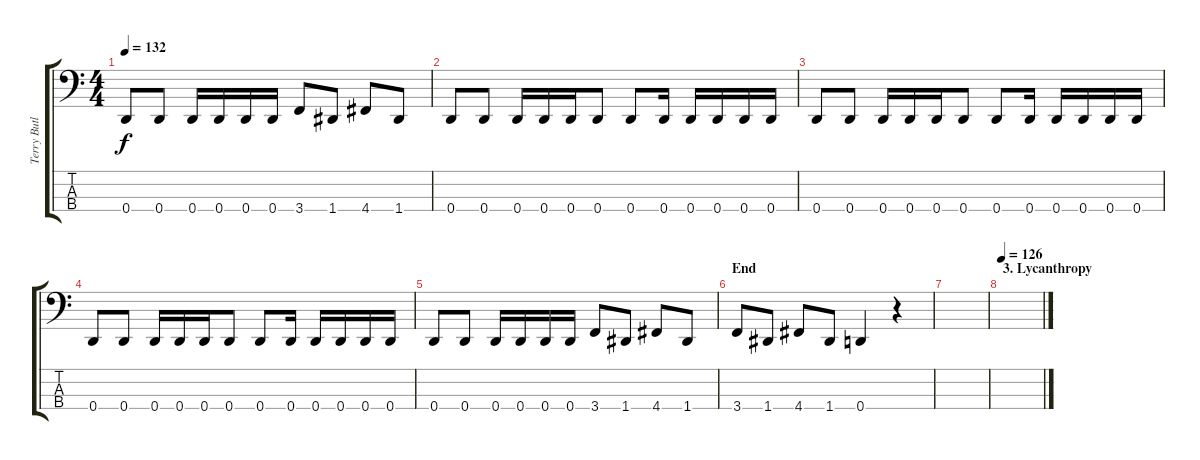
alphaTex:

\track ("Terry Butler (Bass)" "Terry Butl") {instrument electricbasspick}
\staff {score tabs}
\tuning (F2 C2 G1 D1) {hide}
\ts (4 4)
\tempo 132
\clef f4
\ks c
0.4.8{dy f} 0.4.8 0.4.16 0.4.16 0.4.16 0.4.16 3.4.8 1.4.8 4.4.8 1.4.8 |
0.4.8 0.4.8 0.4.16 0.4.16 0.4.16 0.4.8 0.4.8 0.4.16 0.4.16 0.4.16 0.4.16 0.4.16 |
0.4.8 0.4.8 0.4.16 0.4.16 0.4.16 0.4.8 0.4.8 0.4.16 0.4.16 0.4.16 0.4.16 0.4.16 |
0.4.8 0.4.8 0.4.16 0.4.16 0.4.16 0.4.8 0.4.8 0.4.16 0.4.16 0.4.16 0.4.16 0.4.16 |
0.4.8 0.4.8 0.4.16 0.4.16 0.4.16 0.4.16 3.4.8 1.4.8 4.4.8 1.4.8 |
\section ("" "End")
3.4.8 1.4.8 4.4.8 1.4.8 0.4.4 r.4 |
|
\section ("" "3. Lycanthropy")
\tempo 126
